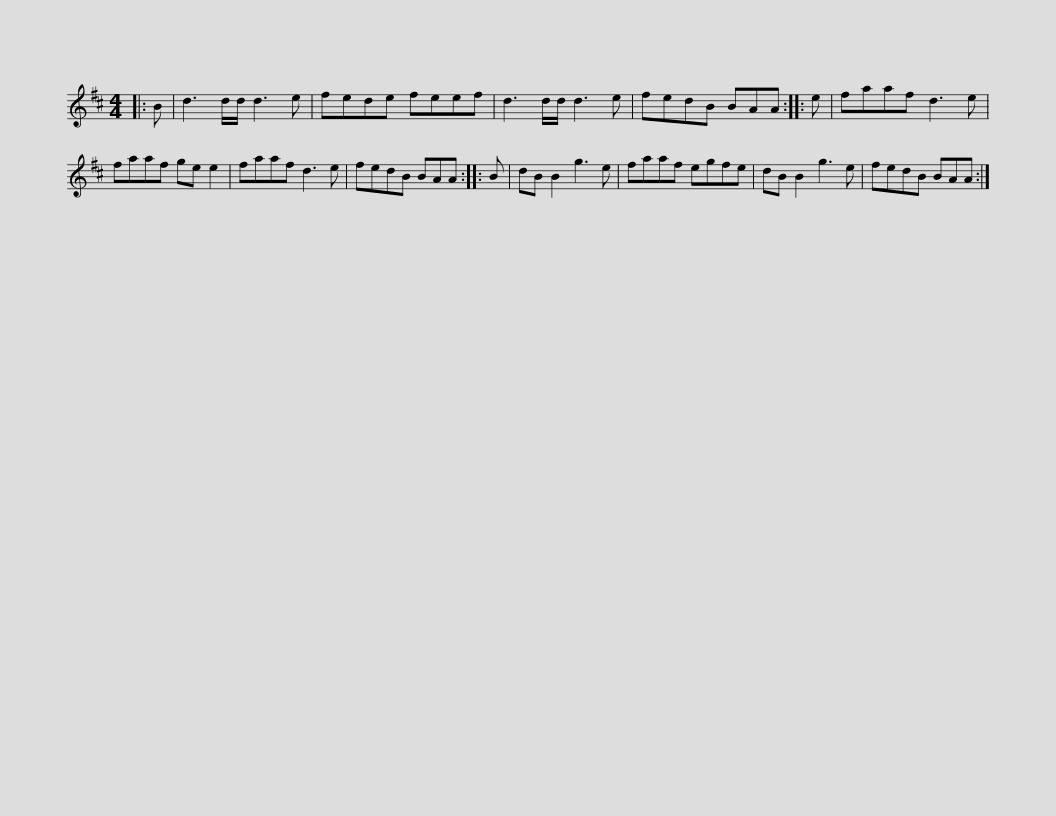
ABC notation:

X:1
L:1/8
M:4/4
I:linebreak $
K:D
V:1 treble
V:1
|: B | d3 d/d/ d3 e | fede feef | d3 d/d/ d3 e | fedB BAA :: %5
 e | faaf d3 e |$ faaf ge e2 | faaf d3 e | fedB BAA :: %10
 B | dB B2 g3 e | faaf egfe | dB B2 g3 e |$ fedB BAA :| %15
